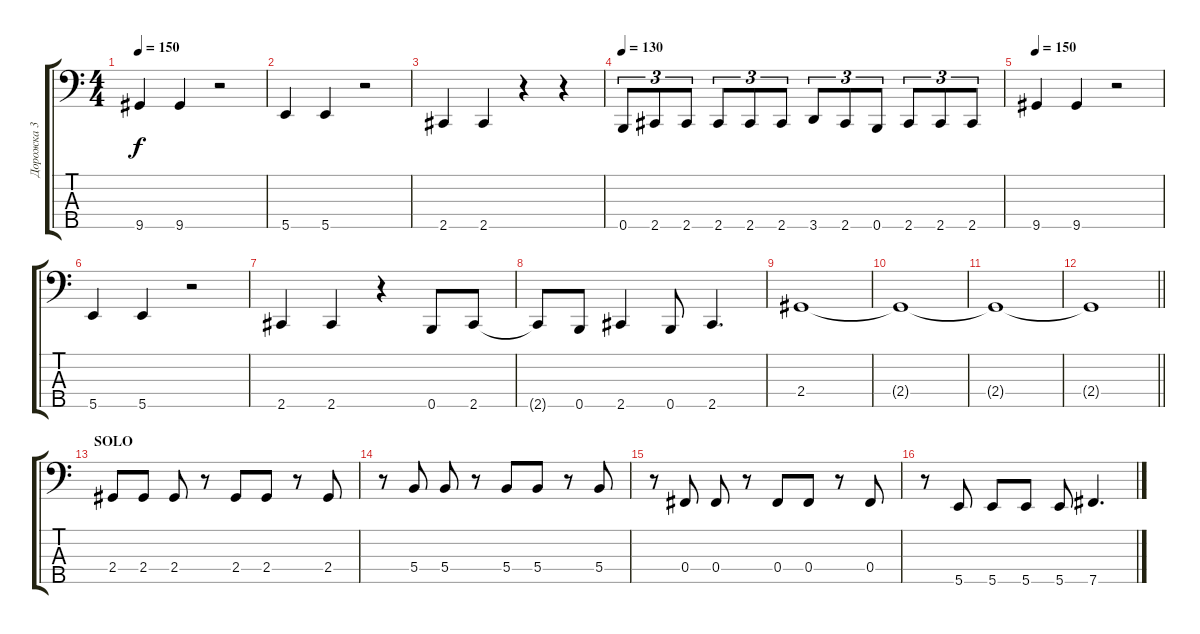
\track ("Дорожка 3" "Дорожка 3") {instrument electricbassfinger}
\staff {score tabs}
\tuning (Ab2 E2 B1 Gb1 B0) {hide}
\ts (4 4)
\tempo 150
\clef f4
\ks c
9.5.4{dy f} 9.5.4 r.2 |
5.5.4 5.5.4 r.2 |
2.5.4 2.5.4 r.4 r.4 |
\tempo 130
0.5.8{tu (3 2)} 2.5.8{tu (3 2)} 2.5.8{tu (3 2)} 2.5.8{tu (3 2)} 2.5.8{tu (3 2)} 2.5.8{tu (3 2)} 3.5.8{tu (3 2)} 2.5.8{tu (3 2)} 0.5.8{tu (3 2)} 2.5.8{tu (3 2)} 2.5.8{tu (3 2)} 2.5.8{tu (3 2)} |
\tempo 150
9.5.4 9.5.4 r.2 |
5.5.4 5.5.4 r.2 |
2.5.4 2.5.4 r.4 0.5.8 2.5.8 |
2.5{t}.8 0.5.8 2.5.4 0.5.8 2.5.4{d} |
2.4.1{instrument electricbassfinger} |
2.4{t}.1 |
2.4{t}.1 |
\barLineRight lightlight
2.4{t}.1 |
\section ("" "SOLO")
2.4.8 2.4.8 2.4.8 r.8 2.4.8 2.4.8 r.8 2.4.8 |
r.8 5.4.8 5.4.8 r.8 5.4.8 5.4.8 r.8 5.4.8 |
r.8 0.4.8 0.4.8 r.8 0.4.8 0.4.8 r.8 0.4.8 |
r.8 5.5.8 5.5.8 5.5.8 5.5.8 7.5.4{d}
